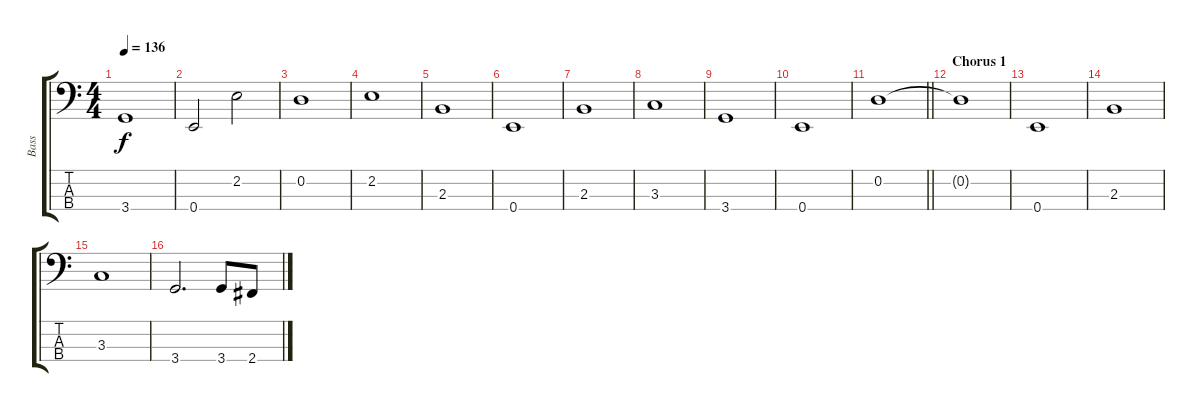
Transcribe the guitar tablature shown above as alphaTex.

\track ("Bass" "Bass") {instrument electricbassfinger}
\staff {score tabs}
\tuning (G2 D2 A1 E1) {hide}
\ts (4 4)
\tempo 136
\clef f4
\ks c
3.4.1{dy f} |
0.4.2 2.2.2 |
0.2.1 |
2.2.1 |
2.3.1 |
0.4.1 |
2.3.1 |
3.3.1 |
3.4.1 |
0.4.1 |
\barLineRight lightlight
0.2.1 |
\section ("" "Chorus 1")
0.2{t}.1 |
0.4.1 |
2.3.1 |
3.3.1 |
3.4.2{d} 3.4.8 2.4.8
